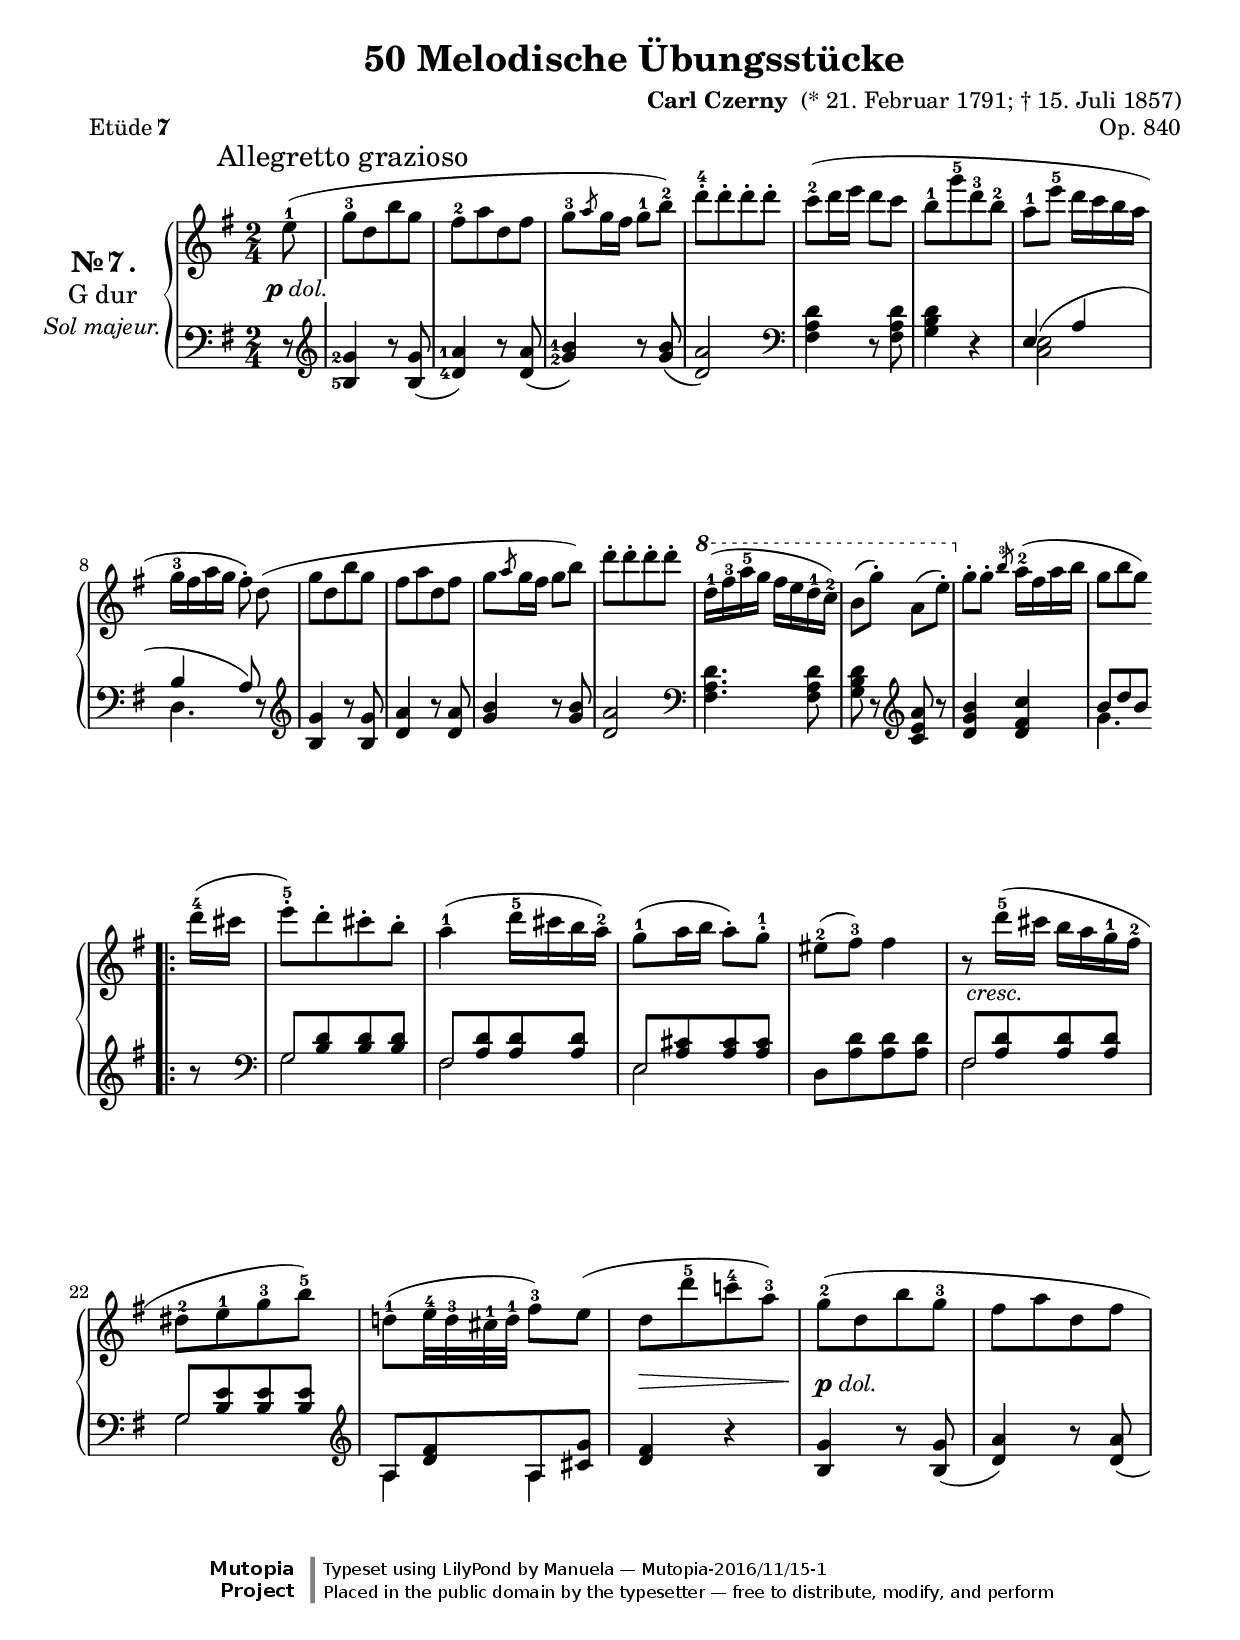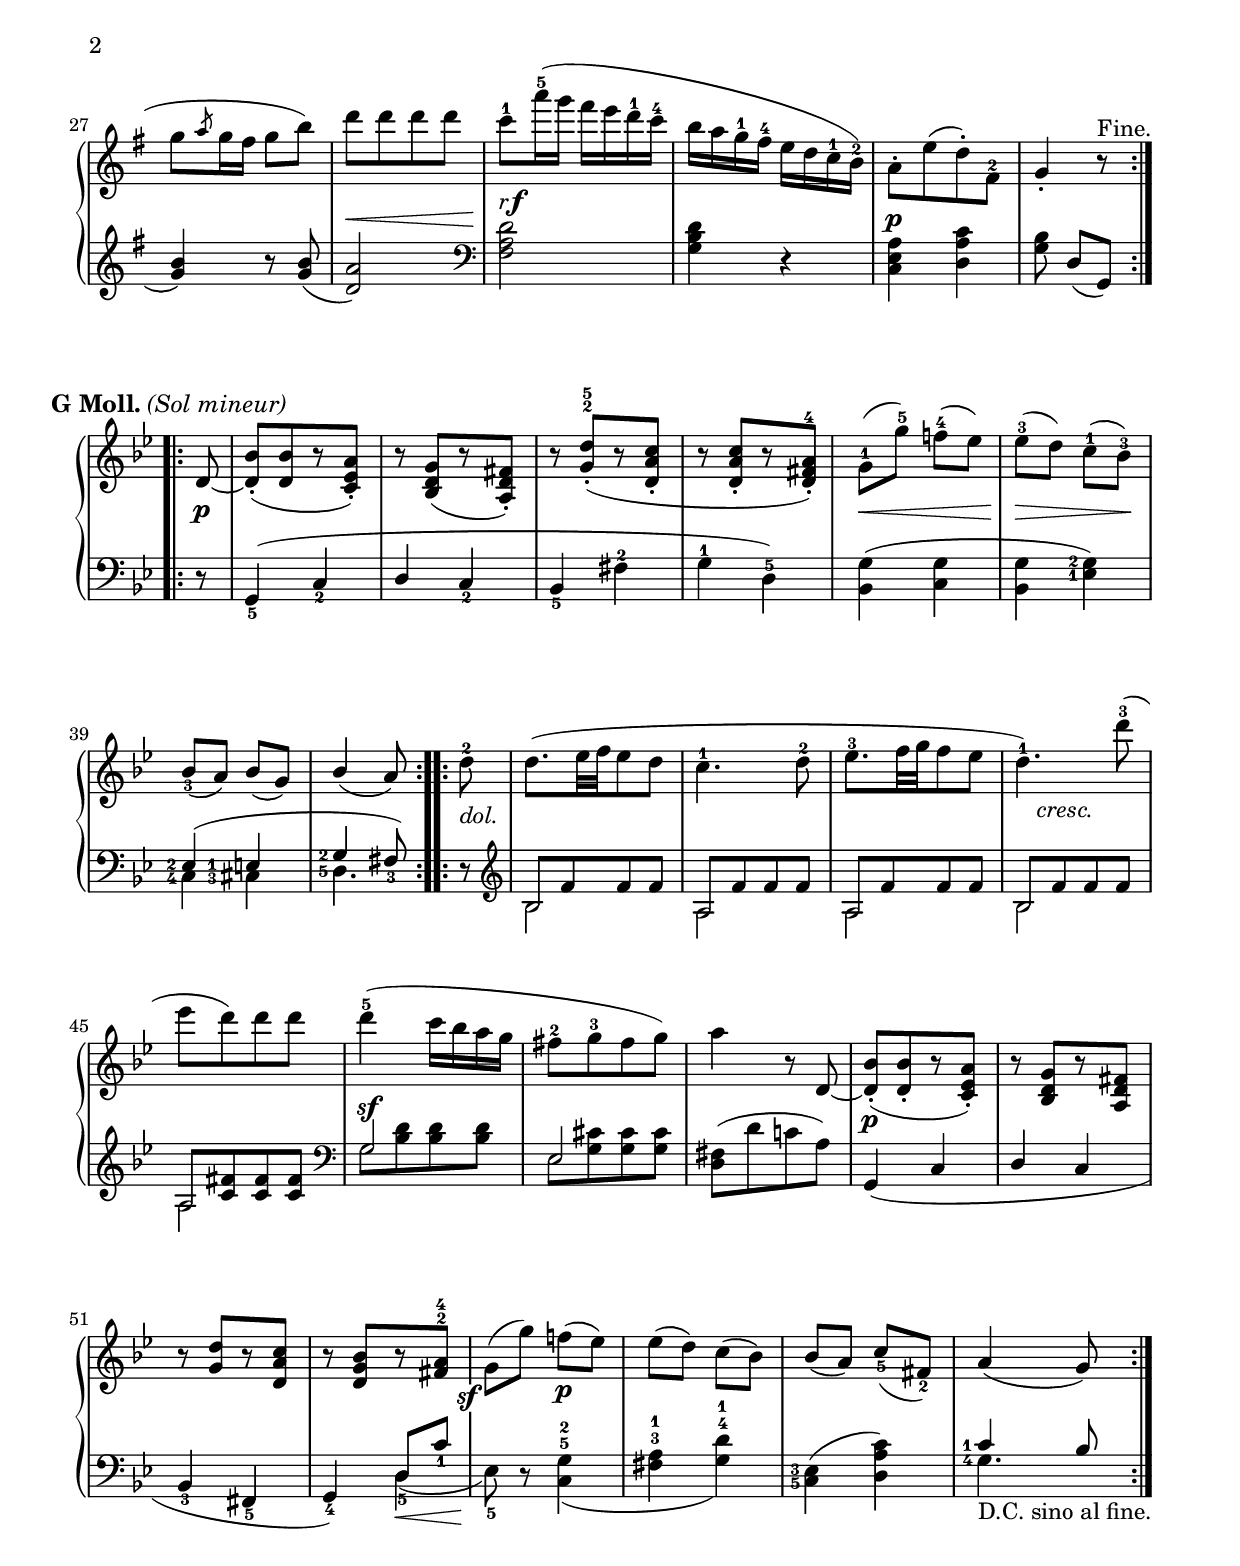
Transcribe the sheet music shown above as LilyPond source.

\version "2.18.2"

\language "deutsch"

%% Include File für alle Etüden
%% um gleiches Layout sicherzustellen
#(set-global-staff-size 20)
%#(set-default-paper-size "letter")


\paper {
  annotate-spacing = ##f
  left-margin = #15
  top-margin = #20
  ragged-right = ##f
  bottom-margin = #10
  last-bottom-spacing.basic-distance = #10
}

\layout {
  indent = #15
  ragged-last-bottom = ##t
  ragged-last = ##f
  ragged-bottom = ##f
  line-width = #180

  \context {
    \Staff
    \omit ClefModifier
    explicitClefVisibility = #end-of-line-invisible
    explicitKeySignatureVisibility = #end-of-line-invisible
  }
}

\include "defn.ily"

exercise = "7"
tonality_deutsch = "G dur"
tonality_fr = "Sol majeur."
meter = { \tempo 4 = 140 }


\header {
  composer            =       \markup { \bold "Carl Czerny" " (* 21. Februar 1791; † 15. Juli 1857)" }
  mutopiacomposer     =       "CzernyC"

  title               =       "50 Melodische Übungsstücke"
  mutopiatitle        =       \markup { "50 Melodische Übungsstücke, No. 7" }

  opus                =       "Op. 840"
  piece               =       \markup { "Etüde" \number \tiny "7" }
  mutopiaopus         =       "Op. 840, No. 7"

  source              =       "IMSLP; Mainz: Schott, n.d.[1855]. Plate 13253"
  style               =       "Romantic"
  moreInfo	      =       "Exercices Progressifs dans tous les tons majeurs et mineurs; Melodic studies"
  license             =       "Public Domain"
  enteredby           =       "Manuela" %Manuela Gößnitzer
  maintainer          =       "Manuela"
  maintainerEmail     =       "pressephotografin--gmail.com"
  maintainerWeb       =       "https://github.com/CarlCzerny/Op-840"
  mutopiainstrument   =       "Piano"
  
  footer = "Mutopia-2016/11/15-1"
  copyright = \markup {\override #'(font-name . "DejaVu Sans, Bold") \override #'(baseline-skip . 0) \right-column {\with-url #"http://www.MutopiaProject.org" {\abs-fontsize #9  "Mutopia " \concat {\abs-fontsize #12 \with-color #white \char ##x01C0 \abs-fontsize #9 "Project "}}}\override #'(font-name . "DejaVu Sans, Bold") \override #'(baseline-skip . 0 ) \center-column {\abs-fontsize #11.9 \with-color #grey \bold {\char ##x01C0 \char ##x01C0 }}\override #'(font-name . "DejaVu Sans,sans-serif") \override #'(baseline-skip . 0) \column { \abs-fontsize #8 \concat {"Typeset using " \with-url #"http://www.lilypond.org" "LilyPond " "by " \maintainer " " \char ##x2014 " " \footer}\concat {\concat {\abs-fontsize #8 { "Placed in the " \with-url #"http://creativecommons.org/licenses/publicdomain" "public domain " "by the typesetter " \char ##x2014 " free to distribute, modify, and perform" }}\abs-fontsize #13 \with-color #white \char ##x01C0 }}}
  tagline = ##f
}

\version "2.18.2"

\language "deutsch"

\include "defn.ily"
%% wenn erforderlich linken Abstand ändern


RH= \relative c'' {
  \time 2/4
  \key g \major \partial 8
  \set Timing.beamExceptions = #'()
  \set Timing.baseMoment = #(ly:make-moment 1/8)
  \set Staff.beatStructure = #'(4)  %% abhängig vom Takt
  \set fingeringOrientations = #'(left)     %% für Akkorde!
  \override Fingering.direction = #UP      %% für Einzelnoten!
  \override Fingering.padding = #0.2
  \override Fingering.staff-padding = #'()
  \override Fingering.avoid-slur = #'inside
  \override Slur.direction = #UP
  \set Staff.printKeyCancellation = ##f
  \posTextC \omitDynamic
  e8-1\p-\markup { \whiteout \center-align { \concat { \hspace #3 \dynamic p \italic " dol." } } } (
  g-3^\markup { \center-align \huge "Allegretto grazioso" } d h' g fis-2 a d, fis
  \set Staff.beatStructure = #'(2 2)
  g-3 \slashedGrace a8 g16 fis g8-1 h-2 )
  d-4-.[ d-. d-. d-.]
  c-2 ( d16 e d8 c h-1[ g'-5 d-3 h-2]
  a-1 e'-5 d16 c h a g-3 fis a g fis8-. )\noBeam d (
  \set Staff.beatStructure = #'(4)
  g d h' g fis a d, fis
  \set Staff.beatStructure = #'(2 2)
  g \slashedGrace a8 g16 fis g8 h )
  d-.[ d-. d-. d-.]
  \ottava #1
  d16-1 ( fis-3 a-5 g fis e d-1 c-2 )
  h8 ( g'-. ) a, ( e'-. ) \ottava #0
  g,-. g-. \slashedGrace h8-3 a16-2 ( fis a h
  g8[ h g] )
  \bar ".|:" \break
  d'16-4 ( cis e8-5-.[ ) d-. cis-. h-.]
  a4-1 ( d16-5 cis h a-2 )
  g8-1 ( a16 h a8-. ) g-1-.
  eis-2 ( fis-3 ) \omitDynamic fis4\p
  \omitHairpin r8\< d'16-5_\markup { \center-align \italic "cresc." } ( cis h a g-1 fis-2
  \set Staff.beatStructure = #'(4)
  dis8-2 e-1 g-3 h-5 )
  \set Staff.beatStructure = #'(2 2)
  d,!-1 ( e32-4 d-3 cis-1 d-1 fis8-3 ) e(
  \set Staff.beatStructure = #'(4)
  \omitHairpin\omitDynamic d\mf\> d'-5 c!-4 a-3 )
  \omitDynamic g-2\p ( d h' g-3 fis a d, fis
 
  \set Staff.beatStructure = #'(2 2)
  g  \slashedGrace a8 g16 fis g8 h )
  \omitHairpin d[\< d d d] \omitDynamic c-1\f \shpSlurD a'16-5 ( g fis e d-1 c-4
  h a g-1 fis-4 e d c-1 h-2 )
  \omitDynamic a8-.[\p e' ( d-. ) fis,-2] g4-. r8^\markup "Fine."
  \bar ":..:" \break
  %\autoBeamOff f,,8_\markup { \italic \small "cresc." }  f8 f8 f8 \autoBeamOn
  \mark \markup \fontsize #-1.5 { \bold "G Moll." \italic "(Sol mineur)" }
  \key b \major
  \posTextB d8~\p < d b' >-.[_( q r < c es a >-.] )
  r < b d g >[_( r < a d fis >-.] )
  r < g'^2 d'^5 >-._( [ r < d a' c >-. ] r q-.[ r < d fis a^4 >-. ) ] ) ]
  \posHairpinA g-1\< ( g'-5 ) f!-4 ( es )
  \posHairpinA es-3\> ( d ) c-1 ( b-3\! ) \break
  b_3_( a )
  \once \override Slur.positions = #'(-2 . 0)
  b_( g )
  \stemUp b4_( a8 ) \stemNeutral
  \bar ":..:"
  d-2
  \set Staff.beatStructure = #'(4)
  d8. ( es32 f es8 d c4.-1 d8-2 es8.-3 f32 g f8 es
  \omitHairpin d4.-1\< ) d'8-3 ( es d ) d d
  \omitDynamic d4-5\sf ( c16 b a g fis8-2 g-3 fis g )
  a4 r8 d,,~ < d b' >-._([\p q-. r < c es a >-. ] )
  r < b d g > [ r < a d fis > ]
  r < g' d' > [ r < d a' c > ]
  \set fingeringOrientations = #'(up)     %% für Akkorde!
  \override Fingering.direction = #DOWN      %% für Einzelnoten!
  r < d g b > [ r < fis-2 a-4 > ]
  \set Staff.beatStructure = #'(2 2)
  \once \override Slur.positions = #'(1 . -2)
  \override TextScript.extra-offset = #'(0 . -4)
  \posTextD g^\markup { \whiteout \dynamic "sf" } ( g' ) f!\p ( es )
  es ( d ) c ( b )
  b_( a ) c-5_( fis,-2 )
  a4_( g8 )
  \bar ":..:"
 %}
}

LH = \relative c' {
  \clef bass
  \key g \major
  \partial 8

  \mergeDifferentlyHeadedOn
  \mergeDifferentlyDottedOn
  \set fingeringOrientations = #'(left) %% für Akkorde!
  \override Fingering.direction = #UP  %% für Einzelnoten!
  \override Fingering.padding = #0.2
  \override Fingering.staff-padding = #'()
  \override Fingering.avoid-slur = #'inside
  \set Staff.printKeyCancellation = ##f
  %\override Slur.direction = #UP
  \set Timing.beamExceptions = #'()
  \set Timing.baseMoment = #(ly:make-moment 1/8)
  \set Staff.beatStructure = #'(4 4 )  %% abhängig vom Takt

  %\slashedGrace s8 r4 %% für den Fall, dass das Stück mit einem Vorschlag beginnt!
  %% Lilypond Bug, Workaround
  \omitDynamic r8\p
  \clef treble
  < h-5 g'-2 >4 r8  %\offsetPositions #'(0 . 12) q
  \once \override Slur.positions = #'(-1 . -4)
  q ( < d-4 a'-1 >4 ) r8
  \once \override Slur.positions = #'(-1 . -3)
  q ( < g-2 h-1 >4 ) r8
  \once \override Slur.positions = #'(-1 . -2)
  q ( < d a' >2 )
  \clef bass
  < fis, a d >4 r8 < fis a d >8
  < g h d >4 r
  <<
    {
      e4 ( a h a8 )
    }
    \\
    {
      < c, e >2 d4.
    }
  >>
  r8
  \clef treble
  < h' g' >4 r8 q
  < d a' >4 r8 q < g h >4 r8 q
  < d a' >2
  \clef bass
  < fis, a d >4. < fis a d >8
  < g h d > r \clef treble < c e a > r
  < d g h >4 < d fis c' >
  <<
    \relative c' {
      \voiceOne
      \mergeDifferentlyHeadedOn
      \mergeDifferentlyDottedOn
      \set fingeringOrientations = #'(down) %% für Akkorde!
      \override Fingering.direction = #DOWN  %% für Einzelnoten!
      \override Fingering.staff-padding = #'()
      \set Timing.beamExceptions = #'()
      \set Timing.baseMoment = #(ly:make-moment 1/8)
      \set Staff.beatStructure = #'(3 )  %% abhängig vom Takt
      h'8 d h s
      \set Staff.beatStructure = #'(4)
      \clef bass
      g, < h d > q q
      fis < a d > q q
      e < a cis > q q
      \stemDown
      d, < a' d > q q
      \stemUp
      \omitHairpin fis\< < a d > q q
      g < h e > q q
      \clef treble
      a < d fis > a < cis g' >\!
    }
    \\
    \relative c' {
      \voiceTwo
      \set fingeringOrientations = #'(down)
      \override Fingering.direction = #LEFT
      \override Fingering.staff-padding = #'()
      g'4. h8\rest
      g,2 fis e s2 \omitHairpin fis\< g
      a4 a4\!
    }
  >>
  \omitDynamic \grace { s8\mp } %to set volume
  \omitHairpin < d fis >4\> r
  \omitDynamic < h g' >\p r8 q ( < d a' >4 ) r8 q (
  < g h >4 ) r8 q ( \omitHairpin < d a' >2\< )
  \clef bass
  \omitDynamic < fis, a d >\f
  < g h d >4 r
  \omitDynamic < c, e a >\p < d a' c >
  \stemDown
  < g h >8
  \stemUp \once \override Slur.positions = #'(-2 . -1)
  d[ ( g, ] )
  \key b \major
  \override Fingering.direction = #DOWN  %% für Einzelnoten!
  \omitDynamic r8\p g4-5^( c-2 d c-2 b-5 \stemNeutral fis'^2 g^1 d^5 )
  <<
    \relative c {
      \voiceOne
      \mergeDifferentlyHeadedOn
      \mergeDifferentlyDottedOn
      \set fingeringOrientations = #'(left) %% für Akkorde!
      \override Fingering.direction = #DOWN  %% für Einzelnoten!
      \override Fingering.staff-padding = #'()
      \set Timing.beamExceptions = #'()
      \set Timing.baseMoment = #(ly:make-moment 1/8)
      \set Staff.beatStructure = #'(4 )  %% abhängig vom Takt
      \omitDynamic s2\p
      s2
      < es-2 >4 ( < e-1 > < g-2 > fis8-3 ) d8\rest
      \clef treble
      b' f' f f a, f' f f a, f' f f
      \omitHairpin b,\< f' f f
      a, < c fis > q q
      \clef bass

      \stemDown \omitDynamic g\sf < b d > q q es, < g cis > q q
    }
    \\
    \relative c {
      \voiceTwo
      \set fingeringOrientations = #'(left) %% für Akkorde!
      \override Fingering.direction = #DOWN  %% für Einzelnoten!
      \override Fingering.staff-padding = #'()
      \omitDynamic \grace { s8\p }
      \omitHairpin < b g' >4^(\< < c g' > \omitHairpin < b g' >\> < es-1  g-2 > )
      \stemDown
      < c-4 >\! < cis-3 > < d-5>4. s8
      b'2 a a
      \omitHairpin b\< a \stemUp
      \omitDynamic g\sf es
    }
  >>
  \stemDown
  \omitDynamic < d fis >8\f ( d' c! a )
  \stemUp \override Fingering.padding = #0.1
  \omitDynamic g,4\p ( c d c b-3 fis-5 g-4 )
  <<
    \relative c {
      \voiceOne
      \mergeDifferentlyHeadedOn
      \mergeDifferentlyDottedOn
      \set fingeringOrientations = #'(left) %% für Akkorde!
      \override Fingering.direction = #DOWN  %% für Einzelnoten!
      \override Fingering.staff-padding = #'()
      \set Timing.beamExceptions = #'()
      \set Timing.baseMoment = #(ly:make-moment 1/8)
      \set Staff.beatStructure = #'(4 )  %% abhängig vom Takt
      d8 c'-1 s2 s2 s2 <c-1>4 b8
    }
    \\
    \relative c {
      \voiceTwo
      \set fingeringOrientations = #'(up) %% für Akkorde!
      \override Fingering.direction = #DOWN  %% für Einzelnoten!
      \override Fingering.staff-padding = #'()
      \omitDynamic \grace { s8\p } d4-5\<_( \omitDynamic es8-5\sf ) d8\rest \omitDynamic < c-5 g'-2>4\p (
      < fis-3 a-1 > < g-4 d'-1 > )
      \override Fingering.avoid-slur = #'inside
      \set fingeringOrientations = #'(left) %% für Akkorde!
      < c,-5 es-3 >^( < d a' c > ) < g-4 >4._\markup "D.C. sino al fine."
    }
  >>
}

dynamics = {
  \partial 8 s8
  s2*23
  %24
  \posHairpinA s2\>
  s2\!_\markup { \dynamic "p" \italic "dol." }
  s2*2
  %28
  s2\<
  s2\!^\markup { \concat { \italic "r" \dynamic "f" } }
  s2
  %31
  s2\p
  s2*8
  s4. s8-\markup { \italic "dol." }
  s2*3
  %42
  s2-\markup { \hspace #2 \italic "cresc." }
  s2
  s2\sf
}


\include "score-layout.ily"
\version "2.18.2"

\score {
  <<
    \new Staff="Discant" \RH
    \new Staff="Bass" \LH
  >>
  \midi { \meter }
}

